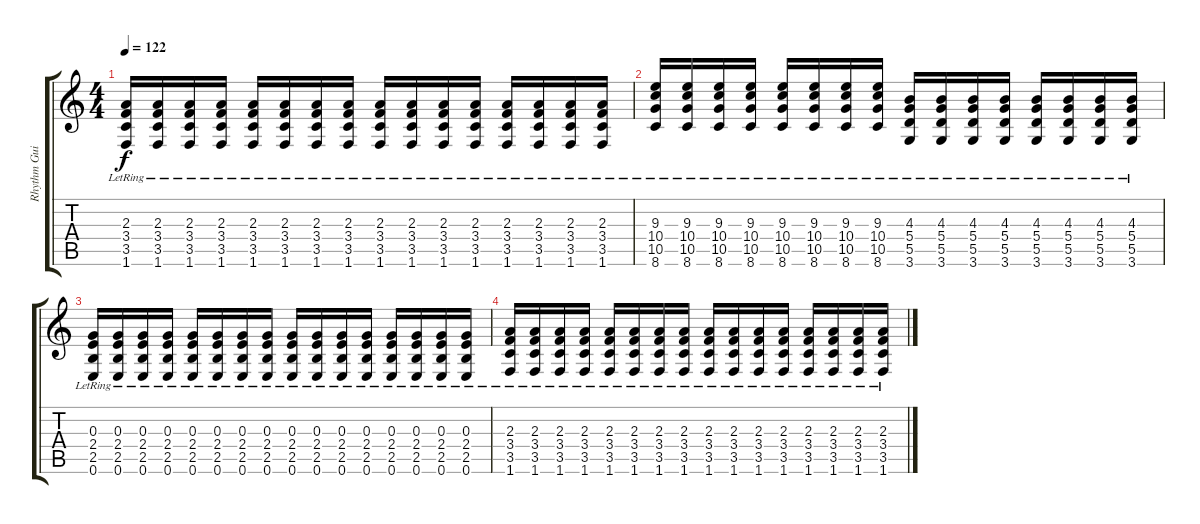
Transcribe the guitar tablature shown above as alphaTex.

\track ("Rhythm Guitar" "Rhythm Gui") {instrument overdrivenguitar}
\staff {score tabs}
\tuning (E4 B3 G3 D3 A2 E2) {hide}
\ts (4 4)
\tempo 122
\clef g2
\ks c
(2.3 3.4{lr} 3.5{lr} 1.6{lr}).16{dy f} (2.3 3.4{lr} 3.5{lr} 1.6{lr}).16 (2.3 3.4{lr} 3.5{lr} 1.6{lr}).16 (2.3 3.4{lr} 3.5{lr} 1.6{lr}).16 (2.3 3.4{lr} 3.5{lr} 1.6{lr}).16 (2.3 3.4{lr} 3.5{lr} 1.6{lr}).16 (2.3 3.4{lr} 3.5{lr} 1.6{lr}).16 (2.3 3.4{lr} 3.5{lr} 1.6{lr}).16 (2.3 3.4{lr} 3.5{lr} 1.6{lr}).16 (2.3 3.4{lr} 3.5{lr} 1.6{lr}).16 (2.3 3.4{lr} 3.5{lr} 1.6{lr}).16 (2.3 3.4{lr} 3.5{lr} 1.6{lr}).16 (2.3 3.4{lr} 3.5{lr} 1.6{lr}).16 (2.3 3.4{lr} 3.5{lr} 1.6{lr}).16 (2.3 3.4{lr} 3.5{lr} 1.6{lr}).16 (2.3 3.4{lr} 3.5{lr} 1.6{lr}).16 |
(9.3 10.4{lr} 10.5{lr} 8.6{lr}).16 (9.3 10.4{lr} 10.5{lr} 8.6{lr}).16 (9.3 10.4{lr} 10.5{lr} 8.6{lr}).16 (9.3 10.4{lr} 10.5{lr} 8.6{lr}).16 (9.3 10.4{lr} 10.5{lr} 8.6{lr}).16 (9.3 10.4{lr} 10.5{lr} 8.6{lr}).16 (9.3 10.4{lr} 10.5{lr} 8.6{lr}).16 (9.3 10.4{lr} 10.5{lr} 8.6{lr}).16 (4.3 5.4{lr} 5.5{lr} 3.6{lr}).16 (4.3 5.4{lr} 5.5{lr} 3.6{lr}).16 (4.3 5.4{lr} 5.5{lr} 3.6{lr}).16 (4.3 5.4{lr} 5.5{lr} 3.6{lr}).16 (4.3 5.4{lr} 5.5{lr} 3.6{lr}).16 (4.3 5.4{lr} 5.5{lr} 3.6{lr}).16 (4.3 5.4{lr} 5.5{lr} 3.6{lr}).16 (4.3 5.4{lr} 5.5{lr} 3.6{lr}).16 |
(0.3 2.4{lr} 2.5{lr} 0.6{lr}).16 (0.3 2.4{lr} 2.5{lr} 0.6{lr}).16 (0.3 2.4{lr} 2.5{lr} 0.6{lr}).16 (0.3 2.4{lr} 2.5{lr} 0.6{lr}).16 (0.3 2.4{lr} 2.5{lr} 0.6{lr}).16 (0.3 2.4{lr} 2.5{lr} 0.6{lr}).16 (0.3 2.4{lr} 2.5{lr} 0.6{lr}).16 (0.3 2.4{lr} 2.5{lr} 0.6{lr}).16 (0.3 2.4{lr} 2.5{lr} 0.6{lr}).16 (0.3 2.4{lr} 2.5{lr} 0.6{lr}).16 (0.3 2.4{lr} 2.5{lr} 0.6{lr}).16 (0.3 2.4{lr} 2.5{lr} 0.6{lr}).16 (0.3 2.4{lr} 2.5{lr} 0.6{lr}).16 (0.3 2.4{lr} 2.5{lr} 0.6{lr}).16 (0.3 2.4{lr} 2.5{lr} 0.6{lr}).16 (0.3 2.4{lr} 2.5{lr} 0.6{lr}).16 |
(2.3 3.4{lr} 3.5{lr} 1.6{lr}).16 (2.3 3.4{lr} 3.5{lr} 1.6{lr}).16 (2.3 3.4{lr} 3.5{lr} 1.6{lr}).16 (2.3 3.4{lr} 3.5{lr} 1.6{lr}).16 (2.3 3.4{lr} 3.5{lr} 1.6{lr}).16 (2.3 3.4{lr} 3.5{lr} 1.6{lr}).16 (2.3 3.4{lr} 3.5{lr} 1.6{lr}).16 (2.3 3.4{lr} 3.5{lr} 1.6{lr}).16 (2.3 3.4{lr} 3.5{lr} 1.6{lr}).16 (2.3 3.4{lr} 3.5{lr} 1.6{lr}).16 (2.3 3.4{lr} 3.5{lr} 1.6{lr}).16 (2.3 3.4{lr} 3.5{lr} 1.6{lr}).16 (2.3 3.4{lr} 3.5{lr} 1.6{lr}).16 (2.3 3.4{lr} 3.5{lr} 1.6{lr}).16 (2.3 3.4{lr} 3.5{lr} 1.6{lr}).16 (2.3 3.4{lr} 3.5{lr} 1.6{lr}).16
